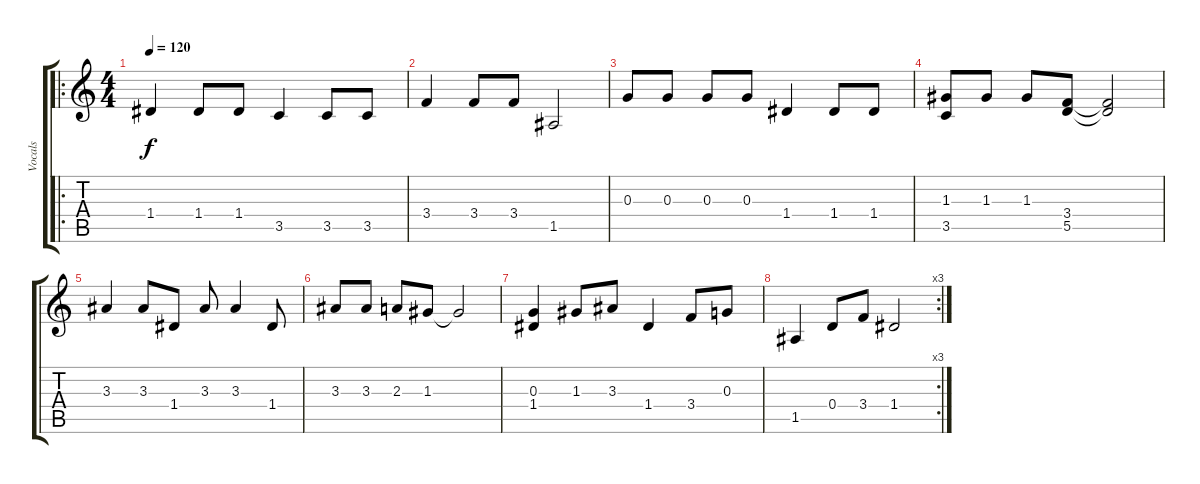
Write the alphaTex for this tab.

\track ("Vocals" "Vocals") {instrument acousticguitarnylon}
\staff {score tabs}
\tuning (E4 B3 G3 D3 A2 E2) {hide}
\ro
\ts (4 4)
\tempo 120
\clef g2
\ks c
1.4.4{dy f instrument acousticguitarnylon} 1.4.8 1.4.8 3.5.4 3.5.8 3.5.8 |
3.4.4 3.4.8 3.4.8 1.5.2 |
0.3.8 0.3.8 0.3.8 0.3.8 1.4.4 1.4.8 1.4.8 |
(1.3 3.5).8 1.3.8 1.3.8 (3.4 5.5).8 (3.4{t} 5.5{t}).2 |
3.3.4 3.3.8 1.4.8 3.3.8 3.3.4 1.4.8 |
3.3.8 3.3.8 2.3.8 1.3.8 1.3{t}.2 |
(0.3 1.4).4 1.3.8 3.3.8 1.4.4 3.4.8 0.3.8 |
\rc 3
1.5.4 0.4.8 3.4.8 1.4.2
